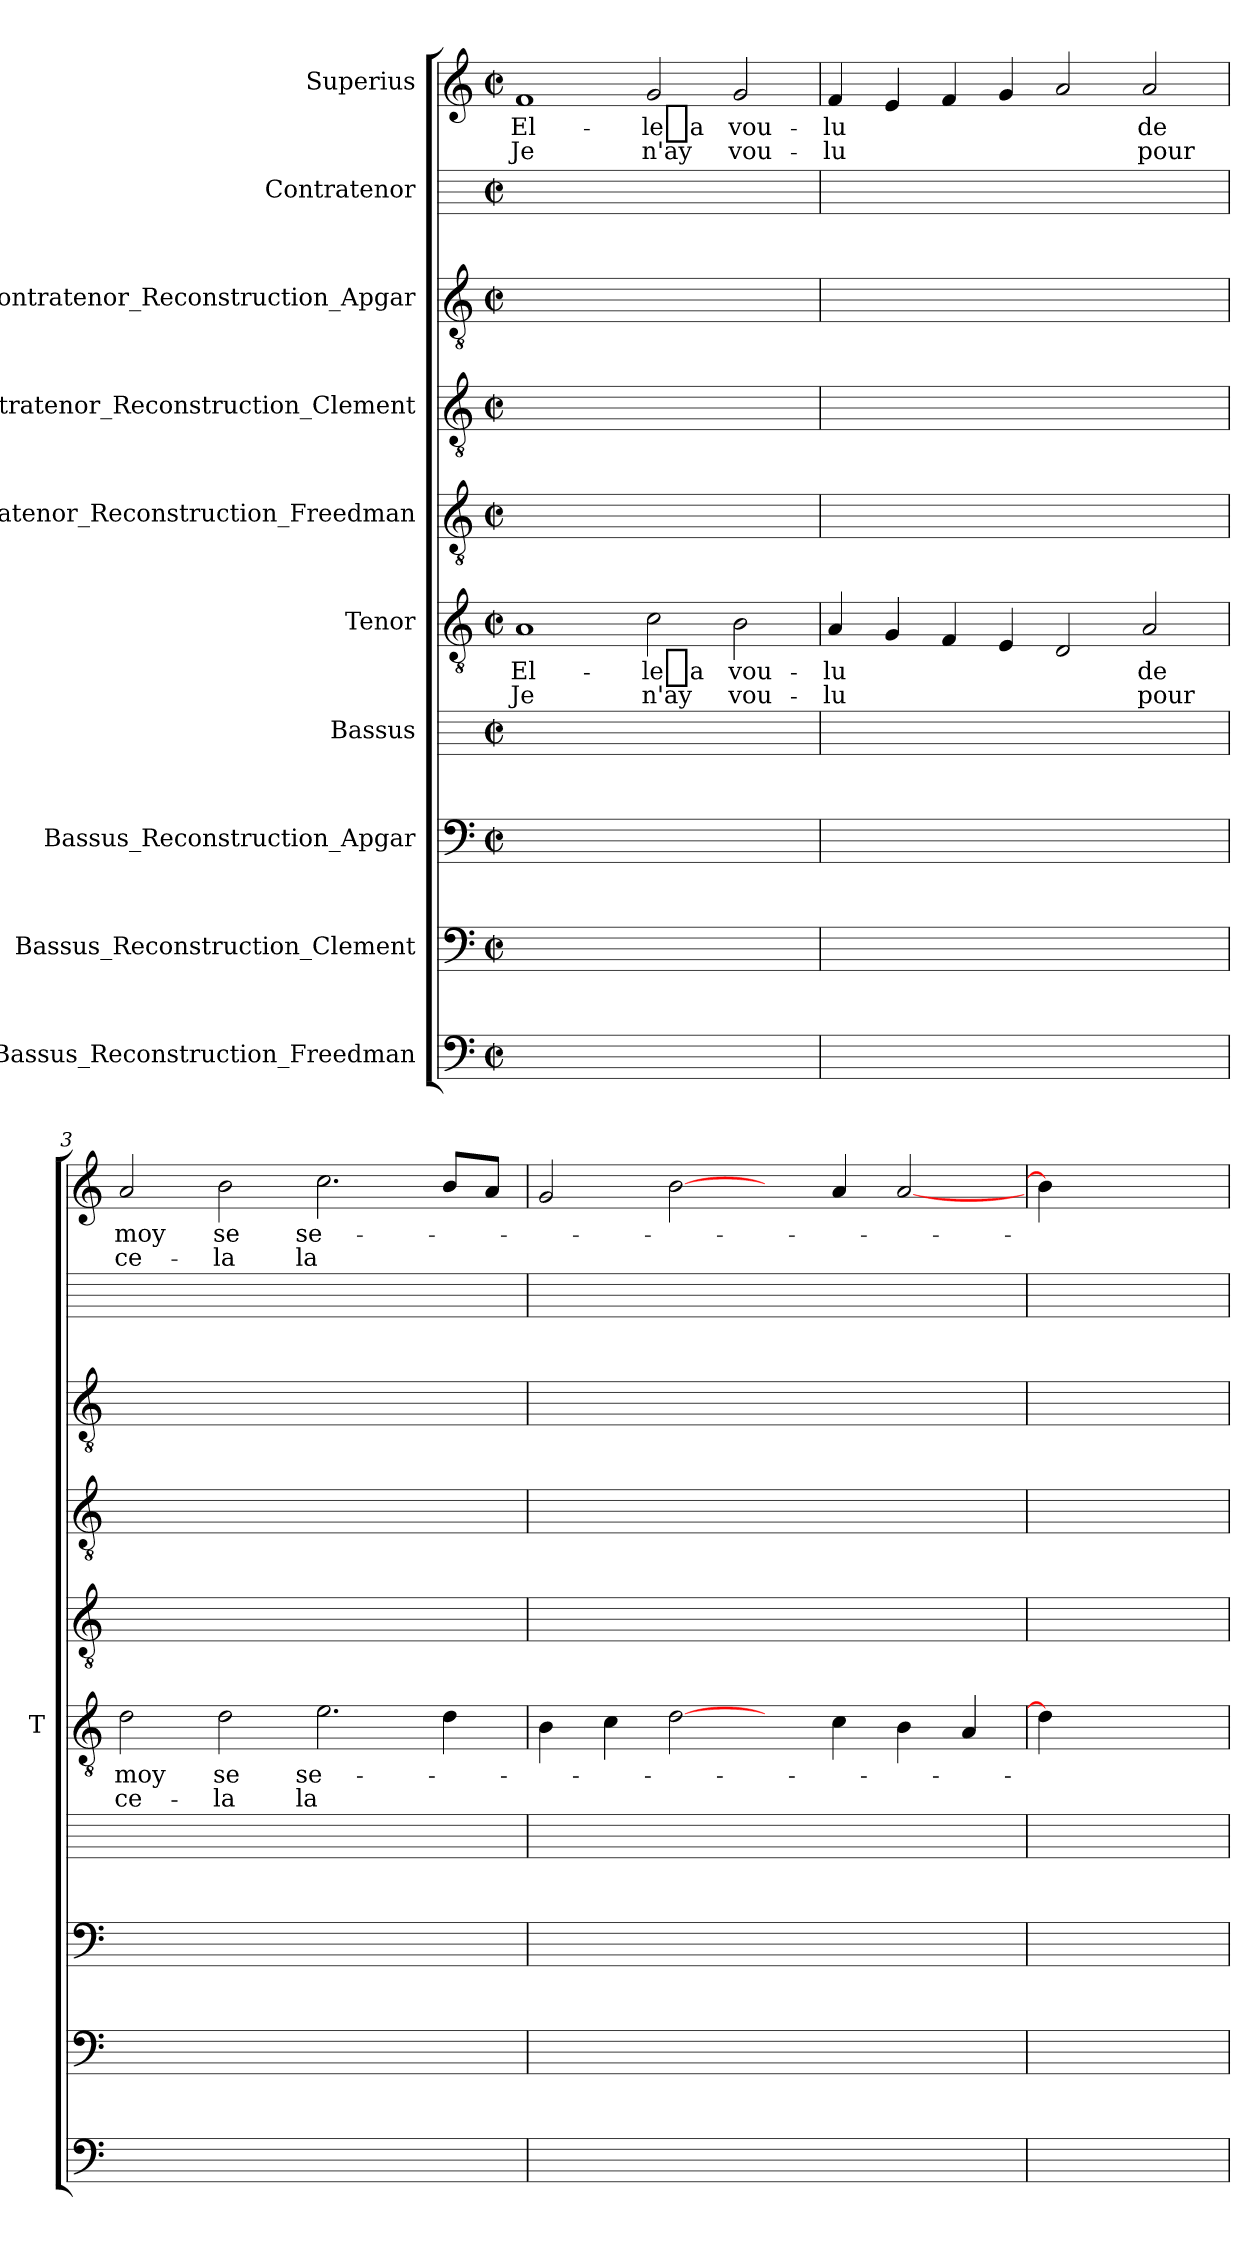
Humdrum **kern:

**kern	**kern	**kern	**kern	**kern	**text	**text	**kern	**kern	**kern	**kern	**kern	**text	**text
*part10	*part9	*part8	*part7	*part6	*part6	*part6	*part5	*part4	*part3	*part2	*part1	*part1	*part1
*staff10	*staff9	*staff8	*staff7	*staff6	*staff6	*staff6	*staff5	*staff4	*staff3	*staff2	*staff1	*staff1	*staff1
*I"Bassus_Reconstruction_Freedman	*I"Bassus_Reconstruction_Clement	*I"Bassus_Reconstruction_Apgar	*I"Bassus	*I"Tenor	*	*	*I"Contratenor_Reconstruction_Freedman	*I"Contratenor_Reconstruction_Clement	*I"Contratenor_Reconstruction_Apgar	*I"Contratenor	*I"Superius	*	*
*	*	*	*	*I'T	*	*	*	*	*	*	*	*	*
*clefF4	*clefF4	*clefF4	*	*clefGv2	*	*	*clefGv2	*clefGv2	*clefGv2	*	*clefG2	*	*
*k[]	*k[]	*k[]	*	*k[]	*	*	*k[]	*k[]	*k[]	*	*k[]	*	*
*C:	*C:	*C:	*	*C:	*	*	*C:	*C:	*C:	*	*C:	*	*
*M2/2	*M2/2	*M2/2	*M2/2	*M2/2	*	*	*M2/2	*M2/2	*M2/2	*M2/2	*M2/2	*	*
*met(c|)	*met(c|)	*met(c|)	*met(c|)	*met(c|)	*	*	*met(c|)	*met(c|)	*met(c|)	*met(c|)	*met(c|)	*	*
=1	=1	=1	=1	=1	=1	=1	=1	=1	=1	=1	=1	=1	=1
1ryy	1ryy	1ryy	1ryy	1A	El-	-Je	1ryy	1ryy	1ryy	1ryy	1f	El-	-Je
1ryy	1ryy	1ryy	1ryy	2c	-le_a	-n'ay	1ryy	1ryy	1ryy	1ryy	2g	-le_a	-n'ay
.	.	.	.	2B	vou-	vou-	.	.	.	.	2g	vou-	vou-
=2	=2	=2	=2	=2	=2	=2	=2	=2	=2	=2	=2	=2	=2
1ryy	1ryy	1ryy	1ryy	4A	-lu	-lu	1ryy	1ryy	1ryy	1ryy	4f	-lu	-lu
.	.	.	.	4G	.	.	.	.	.	.	4e	.	.
.	.	.	.	4F	.	.	.	.	.	.	4f	.	.
.	.	.	.	4E	.	.	.	.	.	.	4g	.	.
1ryy	1ryy	1ryy	1ryy	2D	.	.	1ryy	1ryy	1ryy	1ryy	2a	.	.
.	.	.	.	2A	-de	-pour	.	.	.	.	2a	-de	-pour
!!LO:PB:g=z
=3	=3	=3	=3	=3	=3	=3	=3	=3	=3	=3	=3	=3	=3
1ryy	1ryy	1ryy	1ryy	2d	-moy	ce-	1ryy	1ryy	1ryy	1ryy	2a	-moy	ce-
.	.	.	.	2d	-se	-la	.	.	.	.	2b	-se	-la
1ryy	1ryy	1ryy	1ryy	2.e	se-	-la	1ryy	1ryy	1ryy	1ryy	2.cc	se-	-la
.	.	.	.	4d	.	.	.	.	.	.	8bL	.	.
.	.	.	.	.	.	.	.	.	.	.	8aJ	.	.
=4	=4	=4	=4	=4	=4	=4	=4	=4	=4	=4	=4	=4	=4
1ryy	1ryy	1ryy	1ryy	4B	.	.	1ryy	1ryy	1ryy	1ryy	2g	.	.
.	.	.	.	4c	.	.	.	.	.	.	.	.	.
.	.	.	.	[2d	.	.	.	.	.	.	[2b	.	.
1ryy	1ryy	1ryy	1ryy	4ryy	.	.	1ryy	1ryy	1ryy	1ryy	4ryy	.	.
.	.	.	.	4c	.	.	.	.	.	.	4a	.	.
.	.	.	.	4B	.	.	.	.	.	.	[2a	.	.
.	.	.	.	4A	.	.	.	.	.	.	.	.	.
=5	=5	=5	=5	=5	=5	=5	=5	=5	=5	=5	=5	=5	=5
1ryy	1ryy	1ryy	1ryy	4d]	.	.	1ryy	1ryy	1ryy	1ryy	4b]	.	.
.	.	.	.	2.ryy	.	.	.	.	.	.	2.ryy	.	.
=	=	=	=	=	=	=	=	=	=	=	=	=	=
*-	*-	*-	*-	*-	*-	*-	*-	*-	*-	*-	*-	*-	*-
